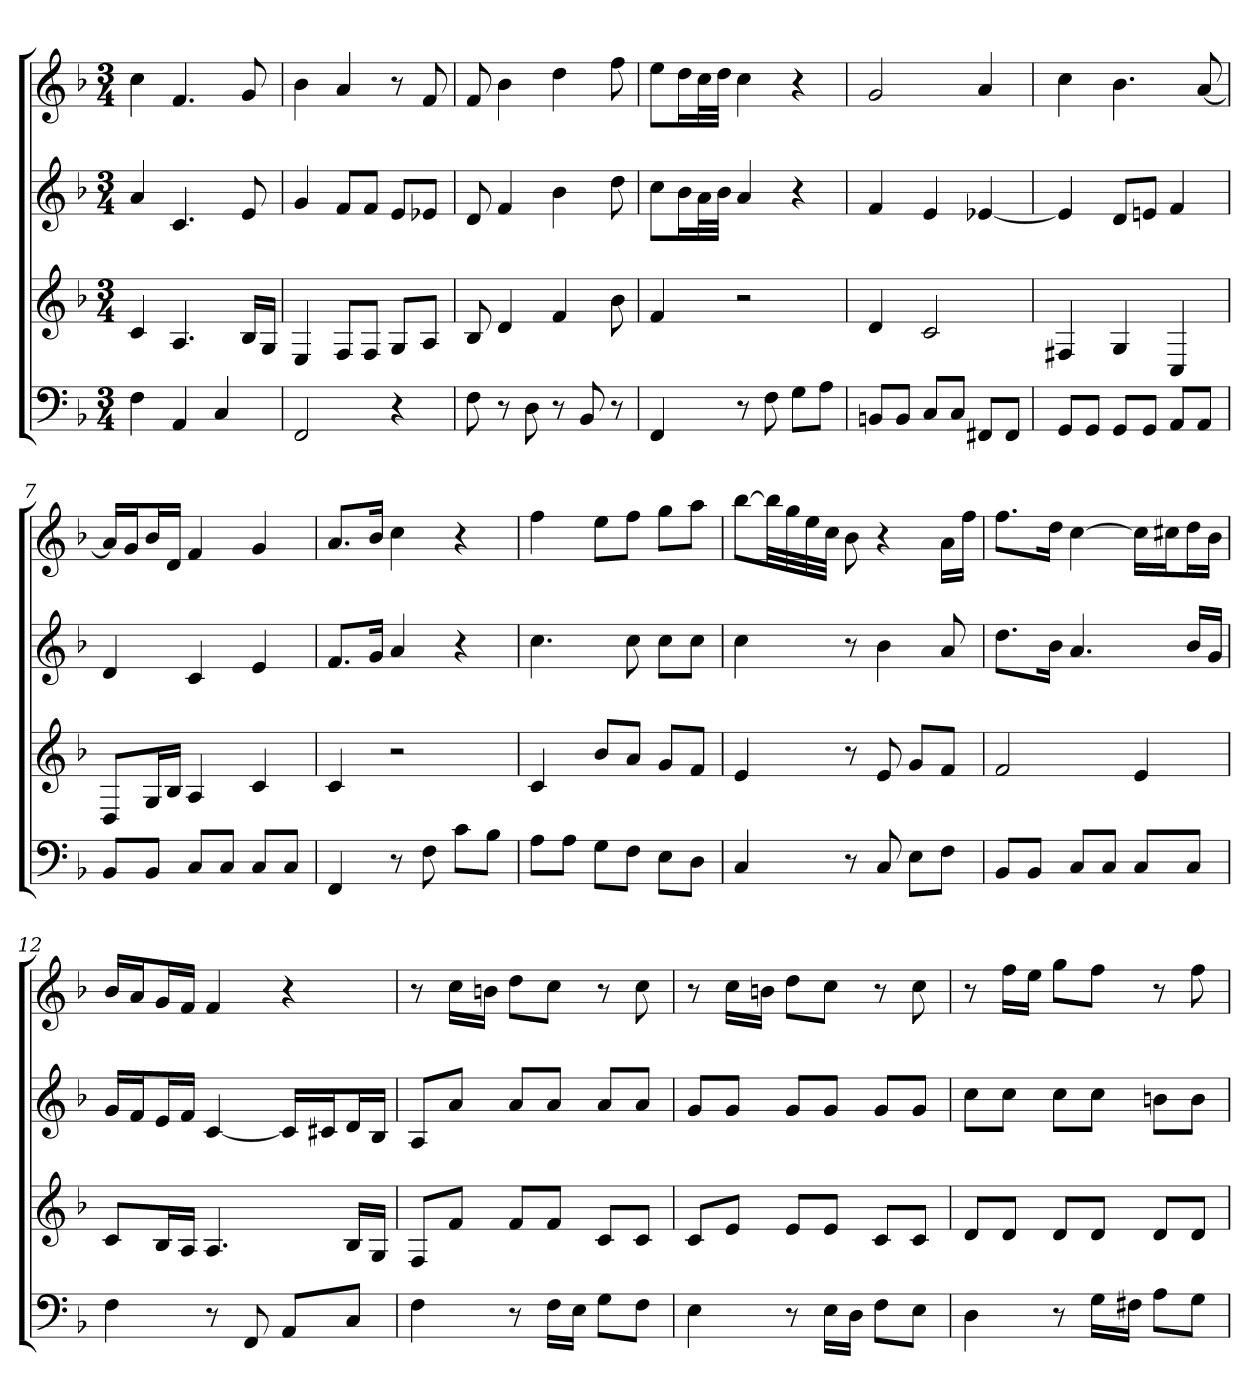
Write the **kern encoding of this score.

**kern	**kern	**kern	**kern
*part4	*part3	*part2	*part1
*staff4	*staff3	*staff2	*staff1
*k[b-]	*k[b-]	*k[b-]	*k[b-]
*F:	*F:	*F:	*F:
*M3/4	*M3/4	*M3/4	*M3/4
=	=	=	=
4F	4c	4a	4cc
4AA	4.A	4.c	4.f
4C	.	.	.
.	16B-LL	8e	8g
.	16GJJ	.	.
=2	=2	=2	=2
2FF	4E	4g	4b-
.	8FL	8fL	4a
.	8FJ	8fJ	.
4r	8GL	8eL	8r
.	8AJ	8e-XJ	8f
=3	=3	=3	=3
8F	8B-	8d	8f
8r	4d	4f	4b-
8D	.	.	.
8r	4f	4b-	4dd
8BB-	.	.	.
8r	8b-	8dd	8ff
=4	=4	=4	=4
4FF	4f	8ccL	8eeL
.	.	16b-L	16ddL
.	.	32aL	32ccL
.	.	32b-JJJ	32ddJJJ
8r	2r	4a	4cc
8F	.	.	.
8GL	.	4r	4r
8AJ	.	.	.
=5	=5	=5	=5
8BBnL	4d	4f	2g
8BBJ	.	.	.
8CL	2c	4e	.
8CJ	.	.	.
8FF#XL	.	[4e-X	4a
8FF#J	.	.	.
=6	=6	=6	=6
8GGL	4F#X	4e-]	4cc
8GGJ	.	.	.
8GGL	4G	8dL	4.b-
8GGJ	.	8enJ	.
8AAL	4C	4f	.
8AAJ	.	.	[8a
=7	=7	=7	=7
8BB-L	8DL	4d	16aLL]
.	.	.	16gJ
8BB-J	16GL	.	16b-L
.	16B-JJ	.	16dJJ
8CL	4A	4c	4f
8CJ	.	.	.
8CL	4c	4e	4g
8CJ	.	.	.
=8	=8	=8	=8
4FF	4c	8.fL	8.aL
.	.	16gJk	16b-Jk
8r	2r	4a	4cc
8F	.	.	.
8cL	.	4r	4r
8B-J	.	.	.
=9	=9	=9	=9
8AL	4c	4.cc	4ff
8AJ	.	.	.
8GL	8b-L	.	8eeL
8FJ	8aJ	8cc	8ffJ
8EL	8gL	8ccL	8ggL
8DJ	8fJ	8ccJ	8aaJ
=10	=10	=10	=10
4C	4e	4cc	[8bb-L
.	.	.	32bb-LL]
.	.	.	32gg
.	.	.	32ee
.	.	.	32ccJJJ
8r	8r	8r	8b-
8C	8e	4b-	4r
8EL	8gL	.	.
8FJ	8fJ	8a	16aLL
.	.	.	16ffJJ
=11	=11	=11	=11
8BB-L	2f	8.ddL	8.ffL
8BB-J	.	.	.
.	.	16b-Jk	16ddJk
8CL	.	4.a	[4cc
8CJ	.	.	.
8CL	4e	.	16ccLL]
.	.	.	16cc#XJ
8CJ	.	16b-LL	16ddL
.	.	16gJJ	16b-JJ
=12	=12	=12	=12
4F	8cL	16gLL	16b-LL
.	.	16fJ	16aJ
.	16B-L	16eL	16gL
.	16AJJ	16fJJ	16fJJ
8r	4.A	[4c	4f
8FF	.	.	.
8AAL	.	16cLL]	4r
.	.	16c#XJ	.
8CJ	16B-LL	16dL	.
.	16GJJ	16B-JJ	.
=13	=13	=13	=13
4F	8FL	8AL	8r
.	8fJ	8aJ	16ccLL
.	.	.	16bnJJ
8r	8fL	8aL	8ddL
16FLL	8fJ	8aJ	8ccJ
16EJJ	.	.	.
8GL	8cL	8aL	8r
8FJ	8cJ	8aJ	8cc
=14	=14	=14	=14
4E	8cL	8gL	8r
.	8eJ	8gJ	16ccLL
.	.	.	16bnJJ
8r	8eL	8gL	8ddL
16ELL	8eJ	8gJ	8ccJ
16DJJ	.	.	.
8FL	8cL	8gL	8r
8EJ	8cJ	8gJ	8cc
=15	=15	=15	=15
4D	8dL	8ccL	8r
.	8dJ	8ccJ	16ffLL
.	.	.	16eeJJ
8r	8dL	8ccL	8ggL
16GLL	8dJ	8ccJ	8ffJ
16F#XJJ	.	.	.
8AL	8dL	8bnL	8r
8GJ	8dJ	8bJ	8ff
=	=	=	=
*-	*-	*-	*-
